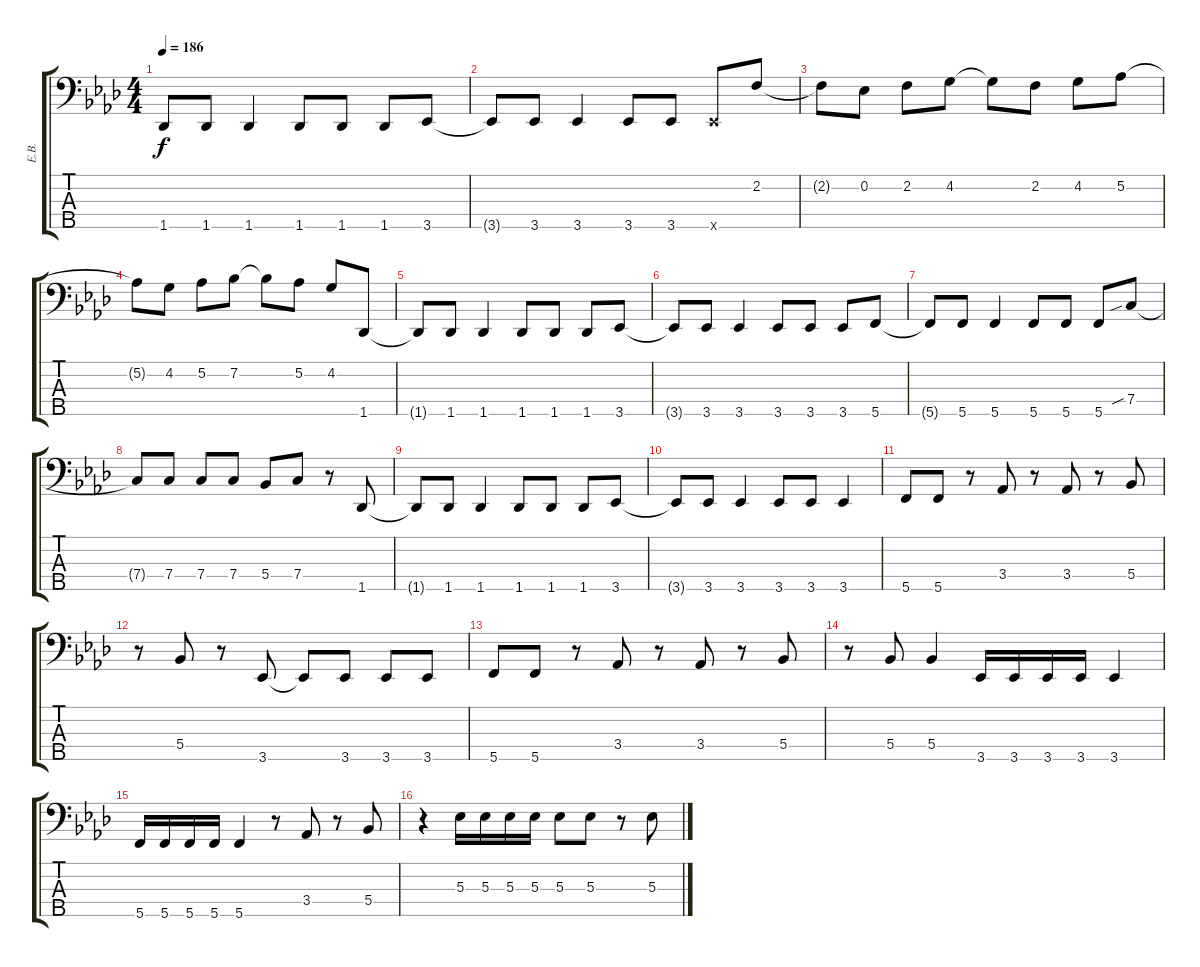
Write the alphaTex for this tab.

\track ("E.B." "E.B.") {instrument electricbassfinger}
\staff {score tabs}
\tuning (Ab2 Eb2 Bb1 F1 C1) {hide}
\ts (4 4)
\tempo 186
\clef f4
\ks ab
1.5{t}.8{dy f} 1.5.8 1.5.4 1.5.8 1.5.8 1.5.8 3.5.8 |
3.5{t}.8 3.5.8 3.5.4 3.5.8 3.5.8 3.5{x}.8 2.2.8 |
2.2{t}.8 0.2.8 2.2.8 4.2.8 4.2{t}.8 2.2.8 4.2.8 5.2.8 |
5.2{t}.8 4.2.8 5.2.8 7.2.8 7.2{t}.8 5.2.8 4.2.8 1.5.8 |
1.5{t}.8 1.5.8 1.5.4 1.5.8 1.5.8 1.5.8 3.5.8 |
3.5{t}.8 3.5.8 3.5.4 3.5.8 3.5.8 3.5.8 5.5.8 |
5.5{t}.8 5.5.8 5.5.4 5.5.8 5.5.8 5.5.8 7.4{sib}.8 |
7.4{t}.8 7.4.8 7.4.8 7.4.8 5.4.8 7.4.8 r.8 1.5.8 |
1.5{t}.8 1.5.8 1.5.4 1.5.8 1.5.8 1.5.8 3.5.8 |
3.5{t}.8 3.5.8 3.5.4 3.5.8 3.5.8 3.5.4 |
5.5.8 5.5.8 r.8 3.4.8 r.8 3.4.8 r.8 5.4.8 |
r.8 5.4.8 r.8 3.5.8 3.5{t}.8 3.5.8 3.5.8 3.5.8 |
5.5.8 5.5.8 r.8 3.4.8 r.8 3.4.8 r.8 5.4.8 |
r.8 5.4.8 5.4.4 3.5.16 3.5.16 3.5.16 3.5.16 3.5.4 |
5.5.16 5.5.16 5.5.16 5.5.16 5.5.4 r.8 3.4.8 r.8 5.4.8 |
r.4 5.3.16 5.3.16 5.3.16 5.3.16 5.3.8 5.3.8 r.8 5.3.8
